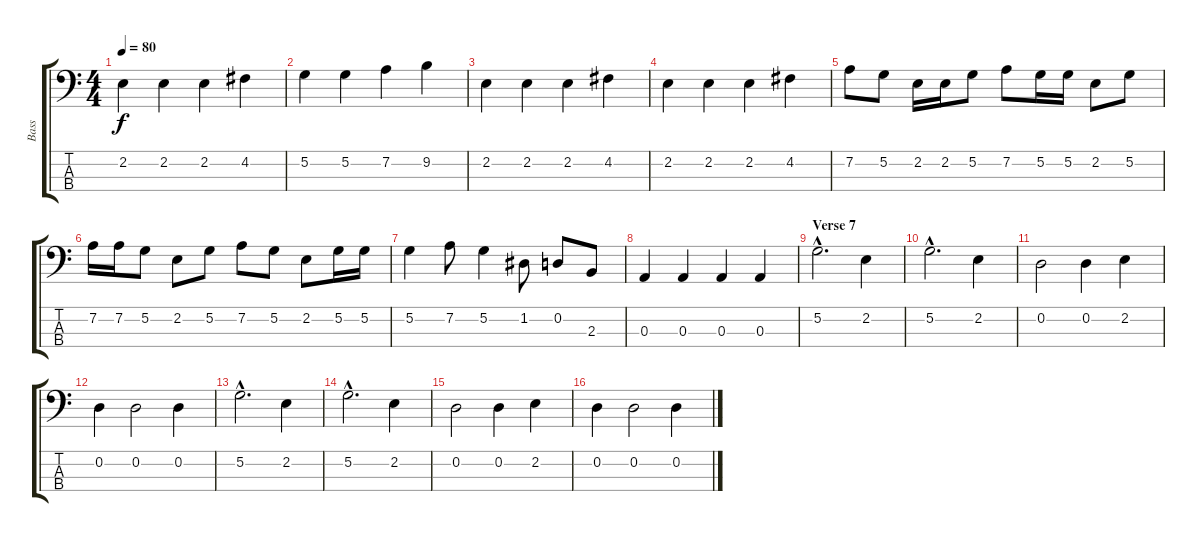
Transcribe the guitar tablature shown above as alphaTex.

\track ("Bass" "Bass") {instrument fretlessbass}
\staff {score tabs}
\tuning (G2 D2 A1 E1) {hide}
\ts (4 4)
\tempo 80
\clef f4
\ks c
2.2.4{dy f} 2.2.4 2.2.4 4.2.4 |
5.2.4 5.2.4 7.2.4 9.2.4 |
2.2.4 2.2.4 2.2.4 4.2.4 |
2.2.4 2.2.4 2.2.4 4.2.4 |
7.2.8 5.2.8 2.2.16 2.2.16 5.2.8 7.2.8 5.2.16 5.2.16 2.2.8 5.2.8 |
7.2.16 7.2.16 5.2.8 2.2.8 5.2.8 7.2.8 5.2.8 2.2.8 5.2.16 5.2.16 |
5.2.4 7.2.8 5.2.4 1.2.8 0.2.8 2.3.8 |
0.3.4 0.3.4 0.3.4 0.3.4 |
\section ("" "Verse 7")
5.2{hac}.2{d} 2.2.4 |
5.2{hac}.2{d} 2.2.4 |
0.2.2 0.2.4 2.2.4 |
0.2.4 0.2.2 0.2.4 |
5.2{hac}.2{d} 2.2.4 |
5.2{hac}.2{d} 2.2.4 |
0.2.2 0.2.4 2.2.4 |
0.2.4 0.2.2 0.2.4
